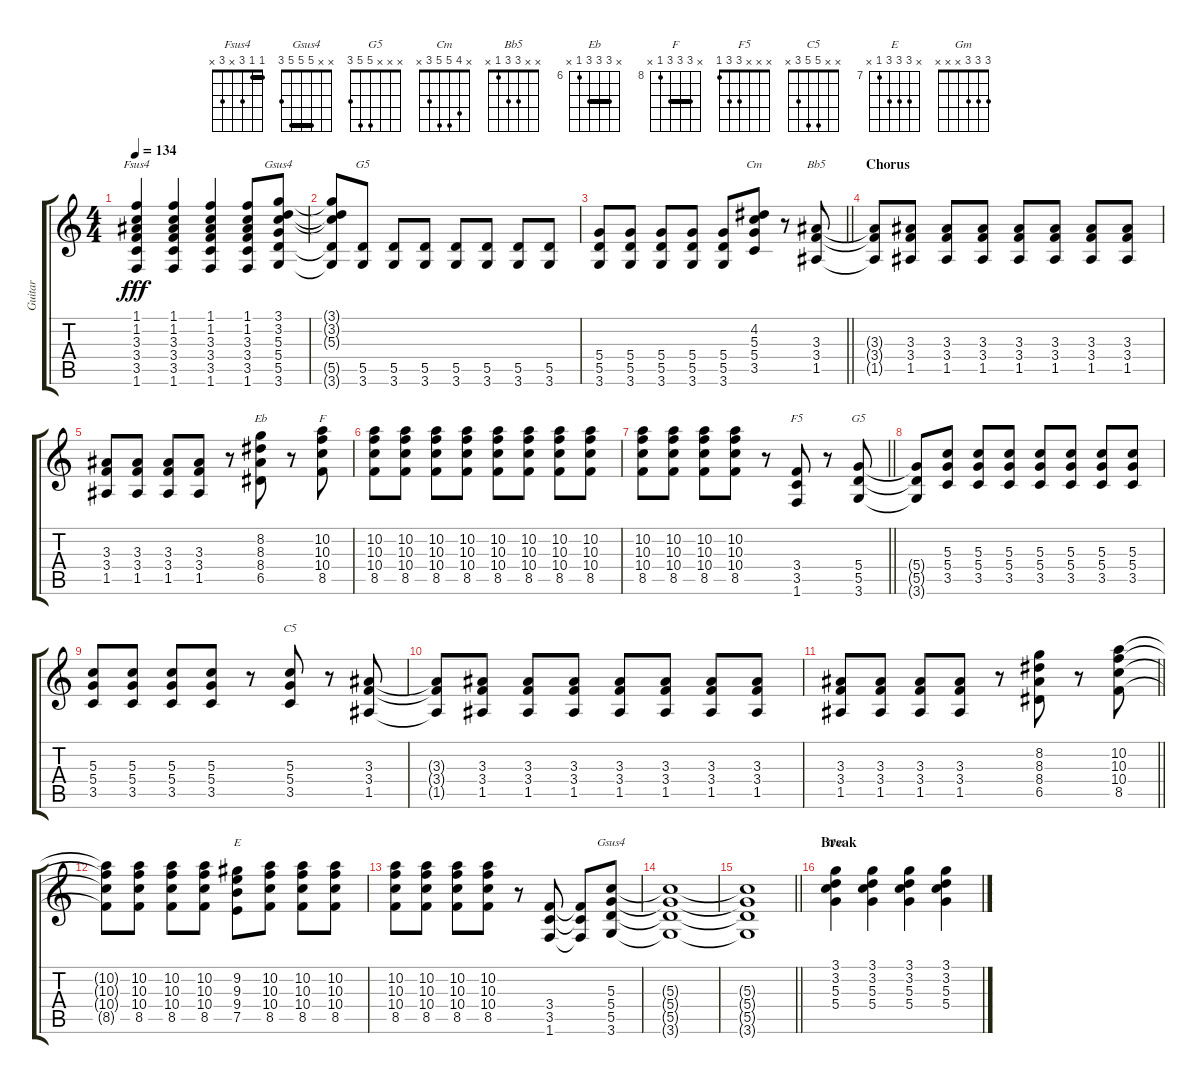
\track ("Guitar" "Guitar") {instrument electricguitarclean}
\staff {score tabs}
\tuning (E4 B3 G3 D3 A2 E2) {hide}
\chord ("Fsus4" 1 1 3 x 3 x) {barre 1}
\chord ("Gsus4" 3 3 5 x 5 3) {barre 3}
\chord ("G5" x x x x 5 3)
\chord ("Cm" x 4 5 5 3 x)
\chord ("Bb5" x x 3 3 1 x)
\chord ("Eb" x 8 8 8 6 x) {firstfret 6 barre 8}
\chord ("F" x 10 10 10 8 x) {firstfret 8 barre 10}
\chord ("F5" x x x 3 3 1)
\chord ("G5" x x x 5 5 3)
\chord ("C5" x x 5 5 3 x)
\chord ("E" x 9 9 9 7 x) {firstfret 7}
\chord ("Gsus4" x x 5 5 5 3) {barre 5}
\chord ("Gm" 3 3 3 x x x)
\ts (4 4)
\tempo 134
\clef g2
\ks c
(1.1 1.2 3.3 3.4 3.5 1.6).4{ch "Fsus4" dy fff} (1.1 1.2 3.3 3.4 3.5 1.6).4 (1.1 1.2 3.3 3.4 3.5 1.6).4 (1.1 1.2 3.3 3.4 3.5 1.6).8 (3.1 3.2 5.3 5.4 5.5 3.6).8{ch "Gsus4"} |
(3.1{t} 3.2{t} 5.3{t} 5.5{t} 3.6{t}).8 (5.5 3.6).8{ch "G5"} (5.5 3.6).8 (5.5 3.6).8 (5.5 3.6).8 (5.5 3.6).8 (5.5 3.6).8 (5.5 3.6).8 |
\barLineRight lightlight
(5.4 5.5 3.6).8 (5.4 5.5 3.6).8 (5.4 5.5 3.6).8 (5.4 5.5 3.6).8 (5.4 5.5 3.6).8 (4.2 5.3 5.4 3.5).8{ch "Cm"} r.8 (3.3 3.4 1.5).8{ch "Bb5"} |
\section ("" "Chorus")
(3.3{t} 3.4{t} 1.5{t}).8 (3.3 3.4 1.5).8 (3.3 3.4 1.5).8 (3.3 3.4 1.5).8 (3.3 3.4 1.5).8 (3.3 3.4 1.5).8 (3.3 3.4 1.5).8 (3.3 3.4 1.5).8 |
(3.3 3.4 1.5).8 (3.3 3.4 1.5).8 (3.3 3.4 1.5).8 (3.3 3.4 1.5).8 r.8 (8.2 8.3 8.4 6.5).8{ch "Eb"} r.8 (10.2 10.3 10.4 8.5).8{ch "F"} |
(10.2 10.3 10.4 8.5).8 (10.2 10.3 10.4 8.5).8 (10.2 10.3 10.4 8.5).8 (10.2 10.3 10.4 8.5).8 (10.2 10.3 10.4 8.5).8 (10.2 10.3 10.4 8.5).8 (10.2 10.3 10.4 8.5).8 (10.2 10.3 10.4 8.5).8 |
\barLineRight lightlight
(10.2 10.3 10.4 8.5).8 (10.2 10.3 10.4 8.5).8 (10.2 10.3 10.4 8.5).8 (10.2 10.3 10.4 8.5).8 r.8 (3.4 3.5 1.6).8{ch "F5"} r.8 (5.4 5.5 3.6).8{ch "G5"} |
(5.4{t} 5.5{t} 3.6{t}).8 (5.3 5.4 3.5).8 (5.3 5.4 3.5).8 (5.3 5.4 3.5).8 (5.3 5.4 3.5).8 (5.3 5.4 3.5).8 (5.3 5.4 3.5).8 (5.3 5.4 3.5).8 |
(5.3 5.4 3.5).8 (5.3 5.4 3.5).8 (5.3 5.4 3.5).8 (5.3 5.4 3.5).8 r.8 (5.3 5.4 3.5).8{ch "C5"} r.8 (3.3 3.4 1.5).8 |
(3.3{t} 3.4{t} 1.5{t}).8 (3.3 3.4 1.5).8 (3.3 3.4 1.5).8 (3.3 3.4 1.5).8 (3.3 3.4 1.5).8 (3.3 3.4 1.5).8 (3.3 3.4 1.5).8 (3.3 3.4 1.5).8 |
\barLineRight lightlight
(3.3 3.4 1.5).8 (3.3 3.4 1.5).8 (3.3 3.4 1.5).8 (3.3 3.4 1.5).8 r.8 (8.2 8.3 8.4 6.5).8 r.8 (10.2 10.3 10.4 8.5).8 |
(10.2{t} 10.3{t} 10.4{t} 8.5{t}).8 (10.2 10.3 10.4 8.5).8 (10.2 10.3 10.4 8.5).8 (10.2 10.3 10.4 8.5).8 (9.2 9.3 9.4 7.5).8{ch "E"} (10.2 10.3 10.4 8.5).8 (10.2 10.3 10.4 8.5).8 (10.2 10.3 10.4 8.5).8 |
(10.2 10.3 10.4 8.5).8 (10.2 10.3 10.4 8.5).8 (10.2 10.3 10.4 8.5).8 (10.2 10.3 10.4 8.5).8 r.8 (3.4 3.5 1.6).8 (3.4{t} 3.5{t} 1.6{t}).8 (5.3 5.4 5.5 3.6).8{ch "Gsus4"} |
(5.3{t} 5.4{t} 5.5{t} 3.6{t}).1 |
\barLineRight lightlight
(5.3{t} 5.4{t} 5.5{t} 3.6{t}).1 |
\section ("" "Break")
(3.1 3.2 5.3 5.4).4{ch "Gm"} (3.1 3.2 5.3 5.4).4 (3.1 3.2 5.3 5.4).4 (3.1 3.2 5.3 5.4).4
